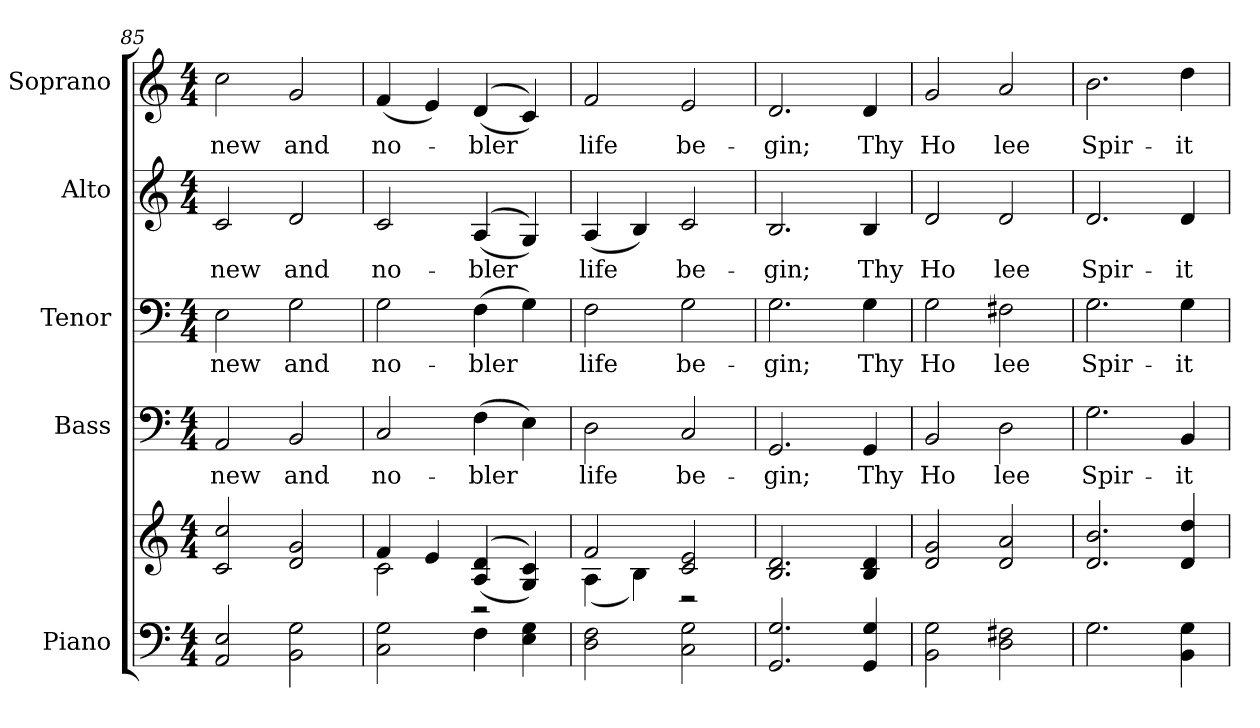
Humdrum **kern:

**kern	**kern	**kern	**text	**kern	**text	**kern	**text	**kern	**text
*part5	*part5	*part4	*part4	*part3	*part3	*part2	*part2	*part1	*part1
*staff6	*staff5	*staff4	*staff4	*staff3	*staff3	*staff2	*staff2	*staff1	*staff1
*I"Piano	*	*I"Bass	*	*I"Tenor	*	*I"Alto	*	*I"Soprano	*
*I'Pno.	*	*I'B.	*	*I'T.	*	*I'A.	*	*I'S.	*
!!LO:PB:g=z
*clefF4	*clefG2	*clefF4	*	*clefF4	*	*clefG2	*	*clefG2	*
*k[]	*k[]	*k[]	*	*k[]	*	*k[]	*	*k[]	*
*C:	*C:	*C:	*	*C:	*	*C:	*	*C:	*
*M4/4	*M4/4	*M4/4	*	*M4/4	*	*M4/4	*	*M4/4	*
=85	=85	=85	=85	=85	=85	=85	=85	=85	=85
!	!	!	!LO:LY:b:color=#000000	!	!	!	!	!	!
!	!	!	!	!	!LO:LY:b:color=#000000	!	!	!	!
!	!	!	!	!	!	!	!LO:LY:b:color=#000000	!	!
!	!	!	!	!	!	!	!	!	!LO:LY:b:color=#000000
2AAi/ 2Ei	2ci/ 2cci	2AAi/	new	2Ei\	new	2ci/	new	2cci\	new
!	!	!	!LO:LY:b:color=#000000	!	!	!	!	!	!
!	!	!	!	!	!LO:LY:b:color=#000000	!	!	!	!
!	!	!	!	!	!	!	!LO:LY:b:color=#000000	!	!
!	!	!	!	!	!	!	!	!	!LO:LY:b:color=#000000
2BBi\ 2Gi	2di/ 2gi	2BBi/	and	2Gi\	and	2di/	and	2gi/	and
=86	=86	=86	=86	=86	=86	=86	=86	=86	=86
*	*^	*	*	*	*	*	*	*	*
!	!	!	!	!LO:LY:b:color=#000000	!	!	!	!	!	!
!	!	!	!	!	!	!LO:LY:b:color=#000000	!	!	!	!
!	!	!	!	!	!	!	!	!LO:LY:b:color=#000000	!	!
!	!	!	!	!	!	!	!	!	!	!LO:LY:b:color=#000000
2Ci\ 2Gi	4fi/	2ci\	2Ci/	no-	2Gi\	no-	2ci/	no-	(4fi/	no-
.	4ei/	.	.	.	.	.	.	.	4ei/)	.
!	!	!	!	!LO:LY:b:color=#000000	!	!	!	!	!	!
!	!	!	!	!	!	!LO:LY:b:color=#000000	!	!	!	!
!	!	!	!	!	!	!	!	!LO:LY:b:color=#000000	!	!
!	!	!	!	!	!	!	!	!	!	!LO:LY:b:color=#000000
4Fi\	((4Ai/ 4di	2r	(4Fi\	-bler	(4Fi\	-bler	((4Ai/	-bler	((4di/	-bler
4Ei\ 4Gi	4Gi/ 4ci))	.	4Ei\)	.	4Gi\)	.	4Gi/))	.	4ci/))	.
=87	=87	=87	=87	=87	=87	=87	=87	=87	=87	=87
!	!	!	!	!LO:LY:b:color=#000000	!	!	!	!	!	!
!	!	!	!	!	!	!LO:LY:b:color=#000000	!	!	!	!
!	!	!	!	!	!	!	!	!LO:LY:b:color=#000000	!	!
!	!	!	!	!	!	!	!	!	!	!LO:LY:b:color=#000000
2Di\ 2Fi	2fi/	(4Ai\	2Di\	life	2Fi\	life	(4Ai/	life	2fi/	life
.	.	4Bi\)	.	.	.	.	4Bi/)	.	.	.
!	!	!	!	!LO:LY:b:color=#000000	!	!	!	!	!	!
!	!	!	!	!	!	!LO:LY:b:color=#000000	!	!	!	!
!	!	!	!	!	!	!	!	!LO:LY:b:color=#000000	!	!
!	!	!	!	!	!	!	!	!	!	!LO:LY:b:color=#000000
2Ci\ 2Gi	2ci/ 2ei	2r	2Ci/	be-	2Gi\	be-	2ci/	be-	2ei/	be-
*	*v	*v	*	*	*	*	*	*	*	*
!!LO:PB:g=z
=88	=88	=88	=88	=88	=88	=88	=88	=88	=88
*	*^	*	*	*	*	*	*	*	*
!	!	!	!	!LO:LY:b:color=#000000	!	!	!	!	!	!
*	*v	*v	*	*	*	*	*	*	*	*
*	*^	*	*	*	*	*	*	*	*
!	!	!	!	!	!	!LO:LY:b:color=#000000	!	!	!	!
*	*v	*v	*	*	*	*	*	*	*	*
*	*^	*	*	*	*	*	*	*	*
!	!	!	!	!	!	!	!	!LO:LY:b:color=#000000	!	!
*	*v	*v	*	*	*	*	*	*	*	*
*	*^	*	*	*	*	*	*	*	*
!	!	!	!	!	!	!	!	!	!	!LO:LY:b:color=#000000
*	*v	*v	*	*	*	*	*	*	*	*
2.GGi/ 2.Gi	2.Bi/ 2.di	2.GGi/	-gin;	2.Gi\	-gin;	2.Bi/	-gin;	2.di/	-gin;
!	!	!	!LO:LY:b:color=#000000	!	!	!	!	!	!
!	!	!	!	!	!LO:LY:b:color=#000000	!	!	!	!
!	!	!	!	!	!	!	!LO:LY:b:color=#000000	!	!
!	!	!	!	!	!	!	!	!	!LO:LY:b:color=#000000
4GGi/ 4Gi	4Bi/ 4di	4GGi/	Thy	4Gi\	Thy	4Bi/	Thy	4di/	Thy
=89	=89	=89	=89	=89	=89	=89	=89	=89	=89
!	!	!	!LO:LY:b:color=#000000	!	!	!	!	!	!
!	!	!	!	!	!LO:LY:b:color=#000000	!	!	!	!
!	!	!	!	!	!	!	!LO:LY:b:color=#000000	!	!
!	!	!	!	!	!	!	!	!	!LO:LY:b:color=#000000
2BBi\ 2Gi	2di/ 2gi	2BBi/	Ho	2Gi\	Ho	2di/	Ho	2gi/	Ho
!	!	!	!LO:LY:b:color=#000000	!	!	!	!	!	!
!	!	!	!	!	!LO:LY:b:color=#000000	!	!	!	!
!	!	!	!	!	!	!	!LO:LY:b:color=#000000	!	!
!	!	!	!	!	!	!	!	!	!LO:LY:b:color=#000000
2Di\ 2F#Xi	2di/ 2ai	2Di\	lee	2F#Xi\	lee	2di/	lee	2ai/	lee
=90	=90	=90	=90	=90	=90	=90	=90	=90	=90
!	!	!	!LO:LY:b:color=#000000	!	!	!	!	!	!
!	!	!	!	!	!LO:LY:b:color=#000000	!	!	!	!
!	!	!	!	!	!	!	!LO:LY:b:color=#000000	!	!
!	!	!	!	!	!	!	!	!	!LO:LY:b:color=#000000
2.Gi\	2.di/ 2.bi	2.Gi\	Spir-	2.Gi\	Spir-	2.di/	Spir-	2.bi\	Spir-
!	!	!	!LO:LY:b:color=#000000	!	!	!	!	!	!
!	!	!	!	!	!LO:LY:b:color=#000000	!	!	!	!
!	!	!	!	!	!	!	!LO:LY:b:color=#000000	!	!
!	!	!	!	!	!	!	!	!	!LO:LY:b:color=#000000
4BBi\ 4Gi	4di/ 4ddi	4BBi/	-it	4Gi\	-it	4di/	-it	4ddi\	-it
=	=	=	=	=	=	=	=	=	=
*-	*-	*-	*-	*-	*-	*-	*-	*-	*-
